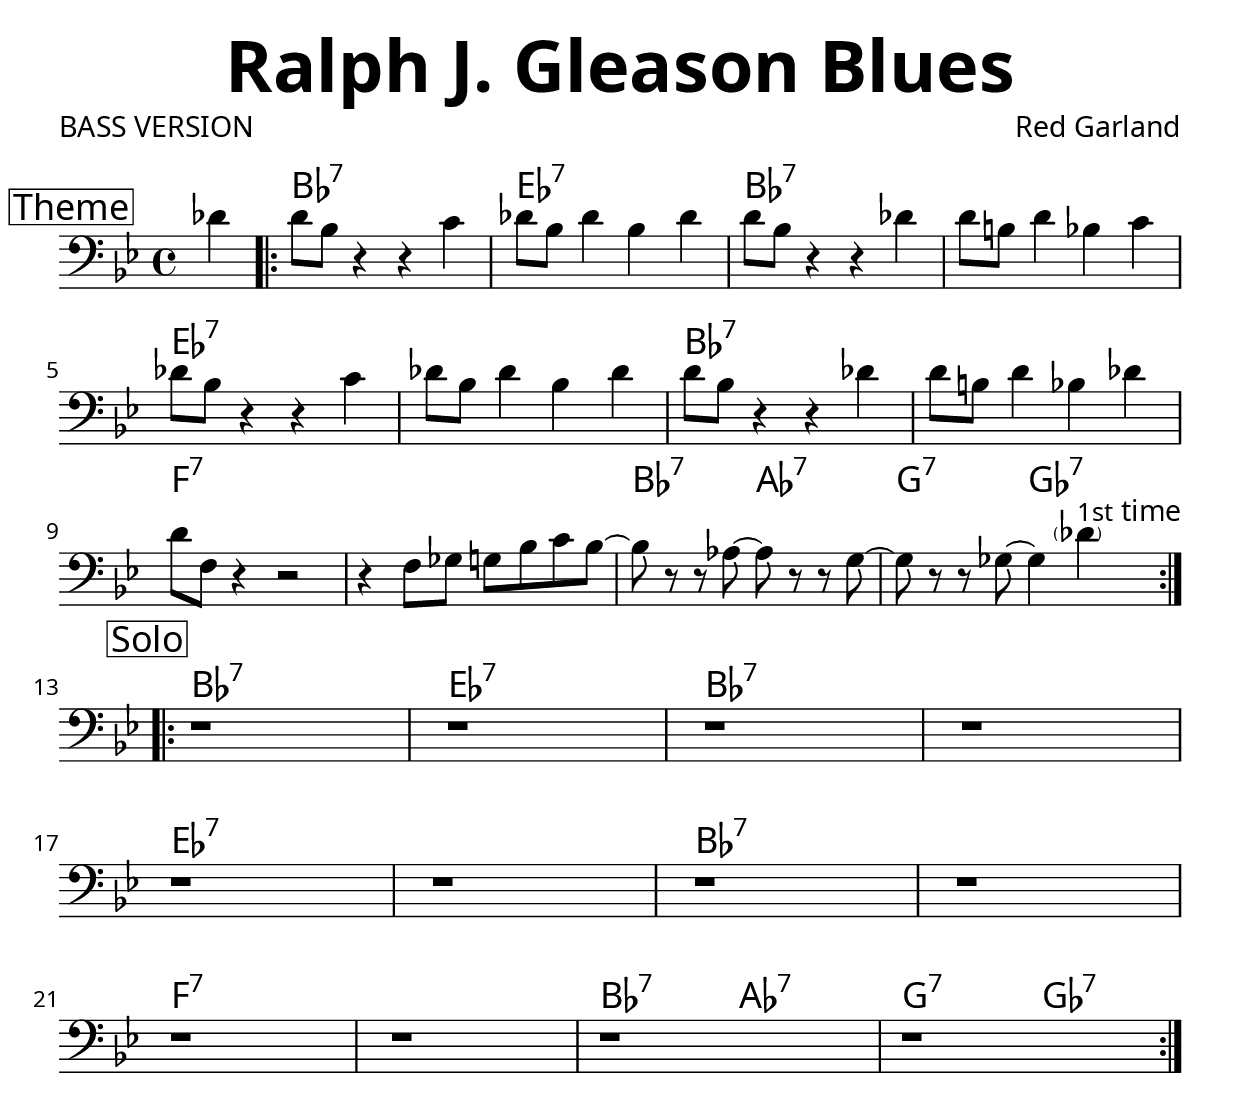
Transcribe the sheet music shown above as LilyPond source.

\version "2.18.0"
\include "./AccordsJazzDefs.ly"
\language "deutsch"

myStaffSize = #25
#(set-global-staff-size myStaffSize)
#(set-default-paper-size "a4")
\paper {
  #(define fonts ( make-pango-font-tree
                   "Dom casual"
                   "Tex Gyre Termes"
                   "lilyjazzchord"
                   (/ myStaffSize 20)
                   )
     )
  indent = 0
  top-markup-spacing.padding = #4
  markup-system-spacing.padding = #2
}

\header {
  title = \markup{\fontsize #+4 "Ralph J. Gleason Blues"}
  %subtitle = "(slo. Lu - cija)"
  poet = "BASS VERSION"
  composer = "Red Garland"
}

note = \relative c' {
  \clef bass
  \key b \major
  \once \override Score.RehearsalMark.break-align-symbols = #'(time-signature)
  \once \override Score.TimeSignature.break-align-anchor = #-1.5
  \mark \markup{\box Theme}
  \partial 4
  des4 |
  %\once \override Score.RehearsalMark.break-align-symbols = #'(key-signature)
  %\once \override Score.TimeSignature.break-align-anchor-alignment = #LEFT
  \bar ".|:"
  d8 b r4 r4 c |
  des8 b des4 b des4 |
  d8 b r4 r4 des |
  d8 h d4 b c |
  des8 b r4 r c |
  des8 b des4 b des4 |
  d8 b r4 r4 des |
  d8 h d4 b4 des |
  d8 f,8 r4 r2 |
  r4 f8 ges g b c8 b8 ~ |
  b8 r8 r as8 ~ as8 r8 r g8 ~ |
  %\once \override M
  g8 r8 r ges8 ~ ges4 \parenthesize des'4^\markup{\general-align #X #LEFT {\small 1st time}} |
  \bar ":|.|:" 
  \break
  
  \mark \markup{\box Solo}
  \once \override Score.RehearsalMark.X-offset = #4
  r1 | r | r | r | \break
  r1 | r | r | r | \break
  r1 | r | r | r | \break
  \bar ":|."
}

akordi = \chordmode {
  \semiGermanChords
  \set chordChanges = ##t
  
  \skip 4
  b1:7 | es:7 | b:7 | b:7 |
  es1:7 | es1:7 | b1:7 | b:7 |
  f1:7 | f1:7 | b2:7 as2:7 | g2:7 ges2:7 | 
  b1:7 | es:7 | b:7 | b:7 |
  es1:7 | es1:7 | b1:7 | b:7 |
  f1:7 | f1:7 | b2:7 as2:7 | g2:7 ges2:7 | 
}

kiticaA = \lyricmode {
  \set stanza = "1."
  \override Lyrics.LyricText.font-series = #'bold
  Kon -- kre -- tan sam a za te -- be pre -- kon -- kre -- ten
  od -- bi -- jaš me a u tvoj ži -- vot sam u -- ple -- ten.
  O -- pu -- sti se, o -- pu -- sti se, me -- ni pre -- pu -- sti se. __
  
  S'to -- bom se ne -- zna jel si svije -- tlost il ta -- ma
  ni -- ti se ne -- zna jel si vru -- ća il hla -- dna al
  daj mi se ja -- vi i dan mi u -- ljep -- šaj Lu -- ci -- ja. __
}


kiticaB = \lyricmode {
  \set stanza = "2."
  Do -- sta je sad, sa -- da stvar -- no mi je do -- sta
  že -- lim te al u tvom sr -- cu za me' ne -- ma mje -- sta
}

\score {
  <<
    \new ChordNames {\akordi }
    \new Staff {\note }
    %\addlyrics \kiticaA
    %\addlyrics \kiticaB
  >>
  
  \layout {
    \context {
      \Score markFormatter = #format-mark-box-letters
    }
    \context {
      % \Lyrics \override LyricText #'font-size = #-2
      %   \override LyricText #'font-name = "Tex Gyre Termes"
    }
  }
  \midi {
    \context {
      \Staff
      \remove "Staff_performer"
    }
    \context {
      \Voice
      \consists "Staff_performer"      
    }
    \tempo 4 = 127 
  }
}